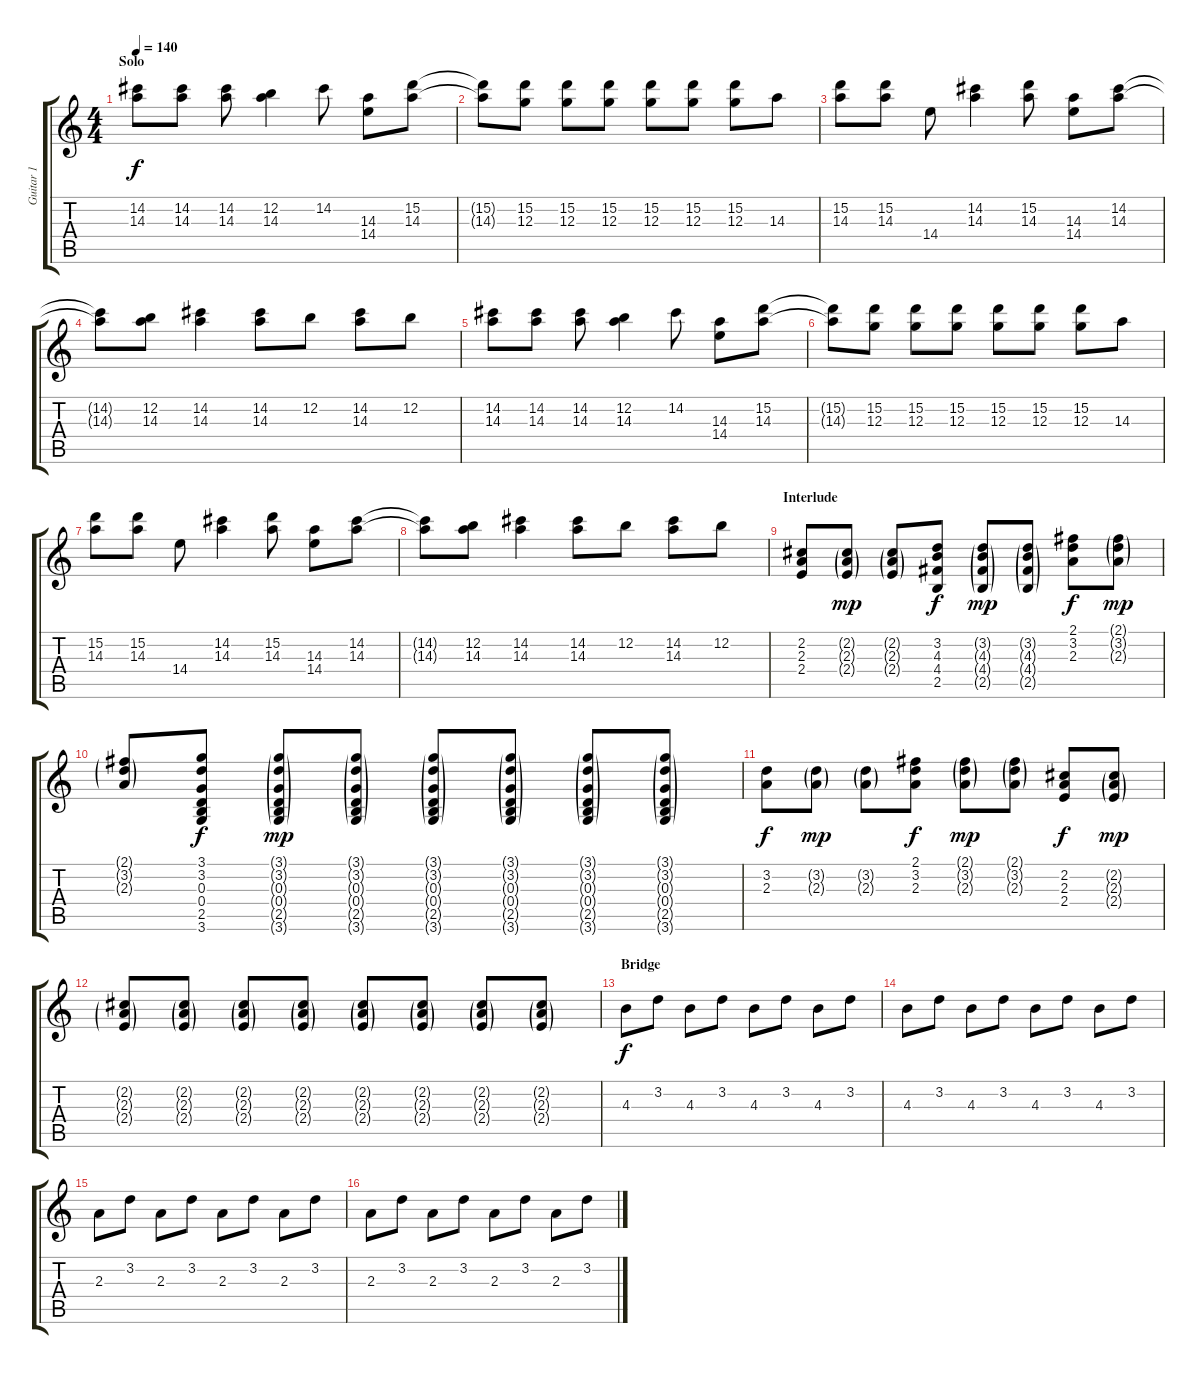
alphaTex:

\track ("Guitar 1" "Guitar 1") {instrument electricguitarclean}
\staff {score tabs}
\tuning (E4 B3 G3 D3 A2 E2) {hide}
\ts (4 4)
\section ("" "Solo")
\tempo 140
\clef g2
\ks c
(14.2 14.3).8{dy f volume 16} (14.2 14.3).8 (14.2 14.3).8 (12.2 14.3).4 14.2.8 (14.3 14.4).8 (15.2 14.3).8 |
(15.2{t} 14.3{t}).8 (15.2 12.3).8 (15.2 12.3).8 (15.2 12.3).8 (15.2 12.3).8 (15.2 12.3).8 (15.2 12.3).8 14.3.8 |
(15.2 14.3).8 (15.2 14.3).8 14.4.8 (14.2 14.3).4 (15.2 14.3).8 (14.3 14.4).8 (14.2 14.3).8 |
(14.2{t} 14.3{t}).8 (12.2 14.3).8 (14.2 14.3).4 (14.2 14.3).8 12.2.8 (14.2 14.3).8 12.2.8 |
(14.2 14.3).8 (14.2 14.3).8 (14.2 14.3).8 (12.2 14.3).4 14.2.8 (14.3 14.4).8 (15.2 14.3).8 |
(15.2{t} 14.3{t}).8 (15.2 12.3).8 (15.2 12.3).8 (15.2 12.3).8 (15.2 12.3).8 (15.2 12.3).8 (15.2 12.3).8 14.3.8 |
(15.2 14.3).8 (15.2 14.3).8 14.4.8 (14.2 14.3).4 (15.2 14.3).8 (14.3 14.4).8 (14.2 14.3).8 |
(14.2{t} 14.3{t}).8 (12.2 14.3).8 (14.2 14.3).4 (14.2 14.3).8 12.2.8 (14.2 14.3).8 12.2.8 |
\section ("" "Interlude")
(2.2 2.3 2.4).8{volume 13 instrument electricguitarclean} (2.2{g} 2.3{g} 2.4{g}).8{dy mp} (2.2{g} 2.3{g} 2.4{g}).8 (3.2 4.3 4.4 2.5).8{dy f} (3.2{g} 4.3{g} 4.4{g} 2.5{g}).8{dy mp} (3.2{g} 4.3{g} 4.4{g} 2.5{g}).8 (2.1 3.2 2.3).8{dy f} (2.1{g} 3.2{g} 2.3{g}).8{dy mp} |
(2.1{g} 3.2{g} 2.3{g}).8 (3.1 3.2 0.3 0.4 2.5 3.6).8{dy f} (3.1{g} 3.2{g} 0.3{g} 0.4{g} 2.5{g} 3.6{g}).8{dy mp} (3.1{g} 3.2{g} 0.3{g} 0.4{g} 2.5{g} 3.6{g}).8 (3.1{g} 3.2{g} 0.3{g} 0.4{g} 2.5{g} 3.6{g}).8 (3.1{g} 3.2{g} 0.3{g} 0.4{g} 2.5{g} 3.6{g}).8 (3.1{g} 3.2{g} 0.3{g} 0.4{g} 2.5{g} 3.6{g}).8 (3.1{g} 3.2{g} 0.3{g} 0.4{g} 2.5{g} 3.6{g}).8 |
(3.2 2.3).8{dy f} (3.2{g} 2.3{g}).8{dy mp} (3.2{g} 2.3{g}).8 (2.1 3.2 2.3).8{dy f} (2.1{g} 3.2{g} 2.3{g}).8{dy mp} (2.1{g} 3.2{g} 2.3{g}).8 (2.2 2.3 2.4).8{dy f} (2.2{g} 2.3{g} 2.4{g}).8{dy mp} |
(2.2{g} 2.3{g} 2.4{g}).8 (2.2{g} 2.3{g} 2.4{g}).8 (2.2{g} 2.3{g} 2.4{g}).8 (2.2{g} 2.3{g} 2.4{g}).8 (2.2{g} 2.3{g} 2.4{g}).8 (2.2{g} 2.3{g} 2.4{g}).8 (2.2{g} 2.3{g} 2.4{g}).8 (2.2{g} 2.3{g} 2.4{g}).8 |
\section ("" "Bridge")
4.3.8{dy f volume 10} 3.2.8 4.3.8 3.2.8 4.3.8 3.2.8 4.3.8 3.2.8 |
4.3.8 3.2.8 4.3.8 3.2.8 4.3.8 3.2.8 4.3.8 3.2.8 |
2.3.8 3.2.8 2.3.8 3.2.8 2.3.8 3.2.8 2.3.8 3.2.8 |
2.3.8 3.2.8 2.3.8 3.2.8 2.3.8 3.2.8 2.3.8 3.2.8
